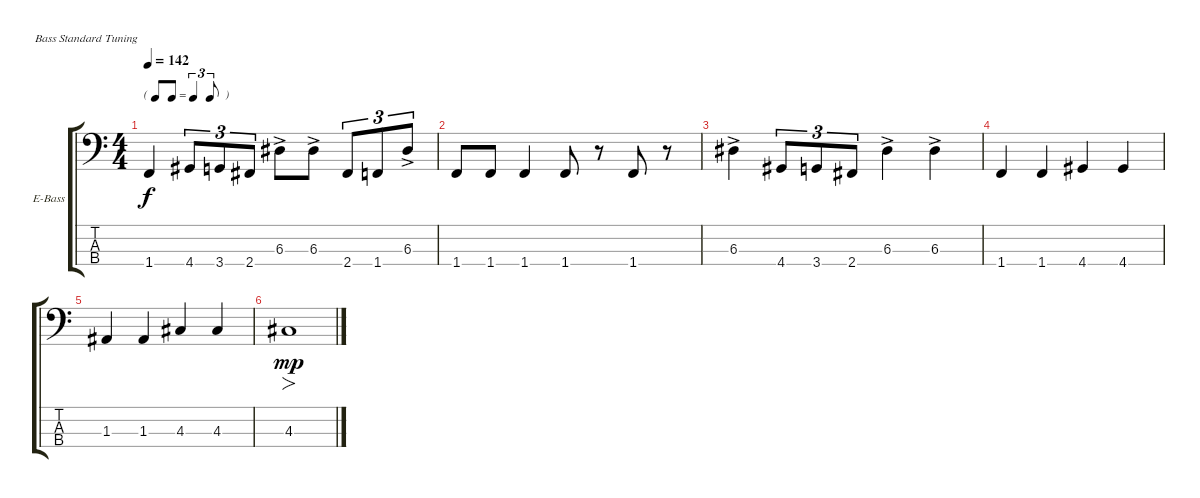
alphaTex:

\defaultSystemsLayout 4
\bracketExtendMode groupsimilarinstruments
\firstSystemTrackNameOrientation horizontal
\otherSystemsTrackNameOrientation horizontal
\track ("Electric Bass" "E-Bass") {instrument electricbassfinger}
\staff {score tabs}
\tuning (G2 D2 A1 E1)
\ts (4 4)
\tf triplet8th
\tempo 142
\clef f4
\ks c
1.4.4{dy f} 4.4.8{tu (3 2)} 3.4.8{tu (3 2)} 2.4.8{tu (3 2)} 6.3{ac}.8 6.3{ac}.8 2.4.8{tu (3 2)} 1.4.8{tu (3 2)} 6.3{ac}.8{tu (3 2)} |
1.4.8 1.4.8 1.4.4 1.4.8 r.8 1.4.8 r.8 |
6.3{ac}.4 4.4.8{tu (3 2)} 3.4.8{tu (3 2)} 2.4.8{tu (3 2)} 6.3{ac}.4 6.3{ac}.4 |
1.4.4 1.4.4 4.4.4 4.4.4 |
1.3.4 1.3.4 4.3.4 4.3.4 |
4.3.1{fo dy mp}
